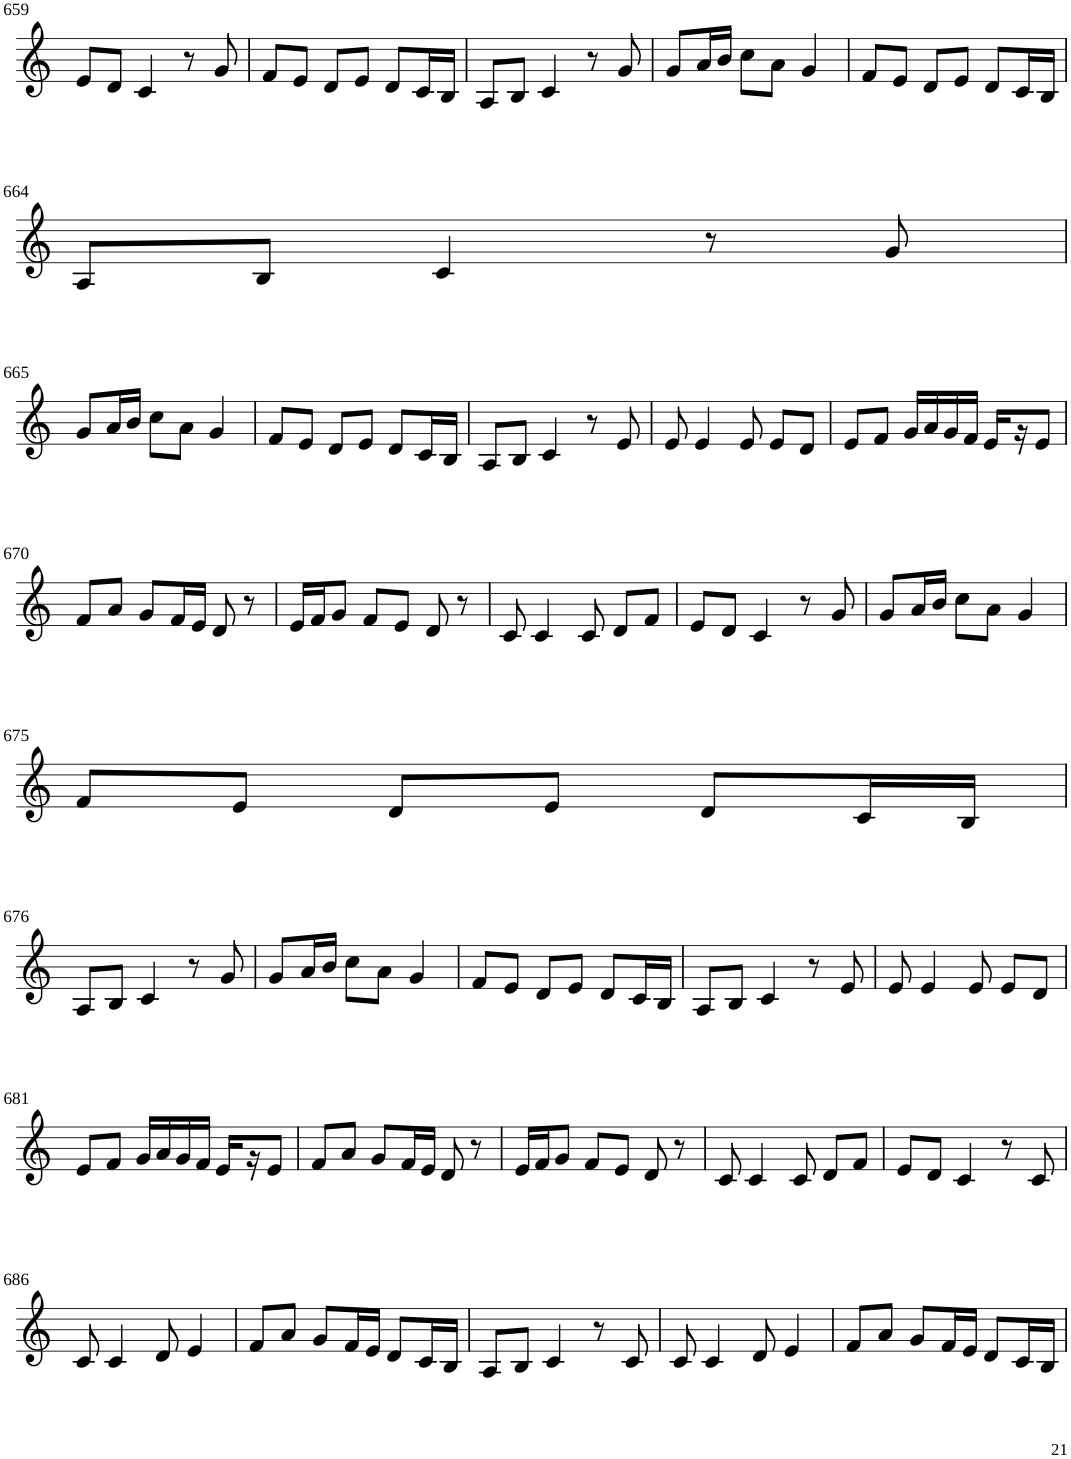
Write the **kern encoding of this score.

**kern
*part1
*staff1
*I"Violin
!!LO:PB:g=z
*clefG2
*k[]
*M3/4
=659
8e/L
8d/J
4c/
8r
8g/
=660
8f/L
8e/J
8d/L
8e/J
8d/L
16c/L
16B/JJ
=661
8A/L
8B/J
4c/
8r
8g/
=662
8g/L
16a/L
16b/JJ
8cc\L
8a\J
4g/
=663
8f/L
8e/J
8d/L
8e/J
8d/L
16c/L
16B/JJ
!!LO:LB:g=z
=664
8A/L
8B/J
4c/
8r
8g/
!!LO:LB:g=z
=665
8g/L
16a/L
16b/JJ
8cc\L
8a\J
4g/
=666
8f/L
8e/J
8d/L
8e/J
8d/L
16c/L
16B/JJ
=667
8A/L
8B/J
4c/
8r
8e/
=668
8e/
4e/
8e/
8e/L
8d/J
=669
8e/L
8f/J
16g/LL
16a/
16g/
16f/JJ
16e/LL
16r
8e/J
!!LO:LB:g=z
=670
8f/L
8a/J
8g/L
16f/L
16e/JJ
8d/
8r
=671
16e/LL
16f/J
8g/J
8f/L
8e/J
8d/
8r
=672
8c/
4c/
8c/
8d/L
8f/J
=673
8e/L
8d/J
4c/
8r
8g/
=674
8g/L
16a/L
16b/JJ
8cc\L
8a\J
4g/
!!LO:LB:g=z
=675
8f/L
8e/J
8d/L
8e/J
8d/L
16c/L
16B/JJ
!!LO:LB:g=z
=676
8A/L
8B/J
4c/
8r
8g/
=677
8g/L
16a/L
16b/JJ
8cc\L
8a\J
4g/
=678
8f/L
8e/J
8d/L
8e/J
8d/L
16c/L
16B/JJ
=679
8A/L
8B/J
4c/
8r
8e/
=680
8e/
4e/
8e/
8e/L
8d/J
!!LO:LB:g=z
=681
8e/L
8f/J
16g/LL
16a/
16g/
16f/JJ
16e/LL
16r
8e/J
=682
8f/L
8a/J
8g/L
16f/L
16e/JJ
8d/
8r
=683
16e/LL
16f/J
8g/J
8f/L
8e/J
8d/
8r
=684
8c/
4c/
8c/
8d/L
8f/J
=685
8e/L
8d/J
4c/
8r
8c/
!!LO:LB:g=z
=686
8c/
4c/
8d/
4e/
=687
8f/L
8a/J
8g/L
16f/L
16e/JJ
8d/L
16c/L
16B/JJ
=688
8A/L
8B/J
4c/
8r
8c/
=689
8c/
4c/
8d/
4e/
=690
8f/L
8a/J
8g/L
16f/L
16e/JJ
8d/L
16c/L
16B/JJ
=
*-
